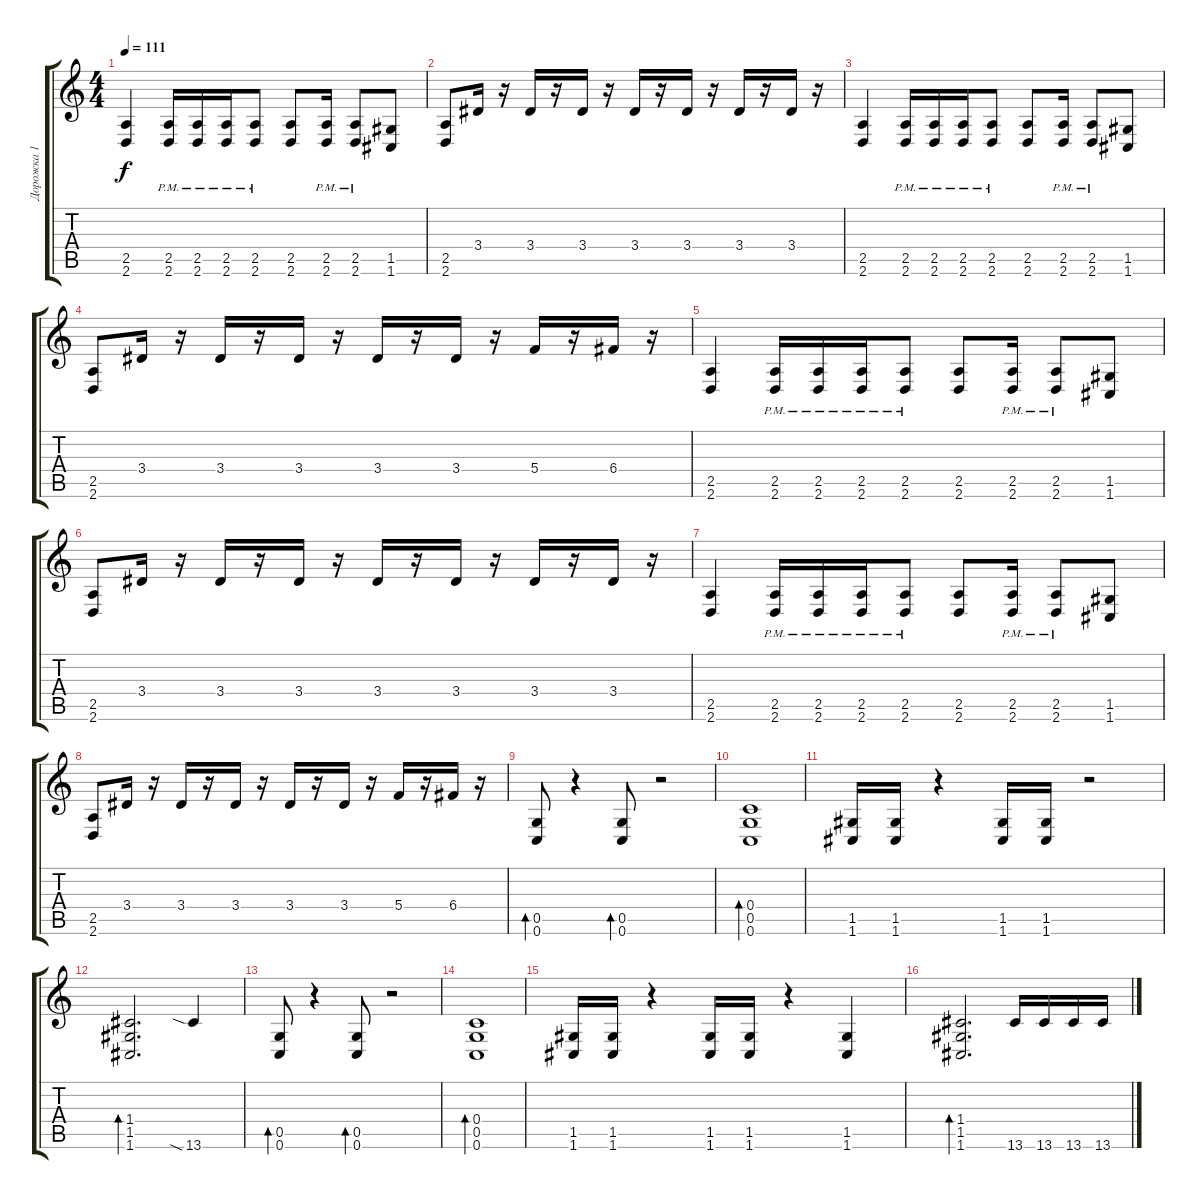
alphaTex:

\track ("Дорожка 1" "Дорожка 1") {instrument electricguitarjazz}
\staff {score tabs}
\tuning (D4 A3 F3 C3 G2 C2) {hide}
\ts (4 4)
\tempo 111
\clef g2
\ks c
(2.5 2.6).4{dy f instrument distortionguitar} (2.5{pm} 2.6{pm}).16 (2.5{pm} 2.6{pm}).16 (2.5{pm} 2.6{pm}).16 (2.5{pm} 2.6{pm}).8 (2.5 2.6).8 (2.5{pm} 2.6{pm}).16 (2.5{pm} 2.6{pm}).8 (1.5 1.6).8 |
(2.5 2.6).8 3.4.16 r.16 3.4.16 r.16 3.4.16 r.16 3.4.16 r.16 3.4.16 r.16 3.4.16 r.16 3.4.16 r.16 |
(2.5 2.6).4 (2.5{pm} 2.6{pm}).16 (2.5{pm} 2.6{pm}).16 (2.5{pm} 2.6{pm}).16 (2.5{pm} 2.6{pm}).8 (2.5 2.6).8 (2.5{pm} 2.6{pm}).16 (2.5{pm} 2.6{pm}).8 (1.5 1.6).8 |
(2.5 2.6).8 3.4.16 r.16 3.4.16 r.16 3.4.16 r.16 3.4.16 r.16 3.4.16 r.16 5.4.16 r.16 6.4.16 r.16 |
(2.5 2.6).4 (2.5{pm} 2.6{pm}).16 (2.5{pm} 2.6{pm}).16 (2.5{pm} 2.6{pm}).16 (2.5{pm} 2.6{pm}).8 (2.5 2.6).8 (2.5{pm} 2.6{pm}).16 (2.5{pm} 2.6{pm}).8 (1.5 1.6).8 |
(2.5 2.6).8 3.4.16 r.16 3.4.16 r.16 3.4.16 r.16 3.4.16 r.16 3.4.16 r.16 3.4.16 r.16 3.4.16 r.16 |
(2.5 2.6).4 (2.5{pm} 2.6{pm}).16 (2.5{pm} 2.6{pm}).16 (2.5{pm} 2.6{pm}).16 (2.5{pm} 2.6{pm}).8 (2.5 2.6).8 (2.5{pm} 2.6{pm}).16 (2.5{pm} 2.6{pm}).8 (1.5 1.6).8 |
(2.5 2.6).8 3.4.16 r.16 3.4.16 r.16 3.4.16 r.16 3.4.16 r.16 3.4.16 r.16 5.4.16 r.16 6.4.16 r.16 |
(0.5 0.6).8{bd 120} r.4 (0.5 0.6).8{bd 120} r.2 |
(0.4 0.5 0.6).1{bd 120} |
(1.5 1.6).16 (1.5 1.6).16 r.4 (1.5 1.6).16 (1.5 1.6).16 r.2 |
(1.4 1.5 1.6).2{d bd 120} 13.6{sia}.4 |
(0.5 0.6).8{bd 120} r.4 (0.5 0.6).8{bd 60} r.2 |
(0.4 0.5 0.6).1{bd 120} |
(1.5 1.6).16 (1.5 1.6).16 r.4 (1.5 1.6).16 (1.5 1.6).16 r.4 (1.5 1.6).4 |
(1.4 1.5 1.6).2{d bd 120} 13.6.16 13.6.16 13.6.16 13.6.16
